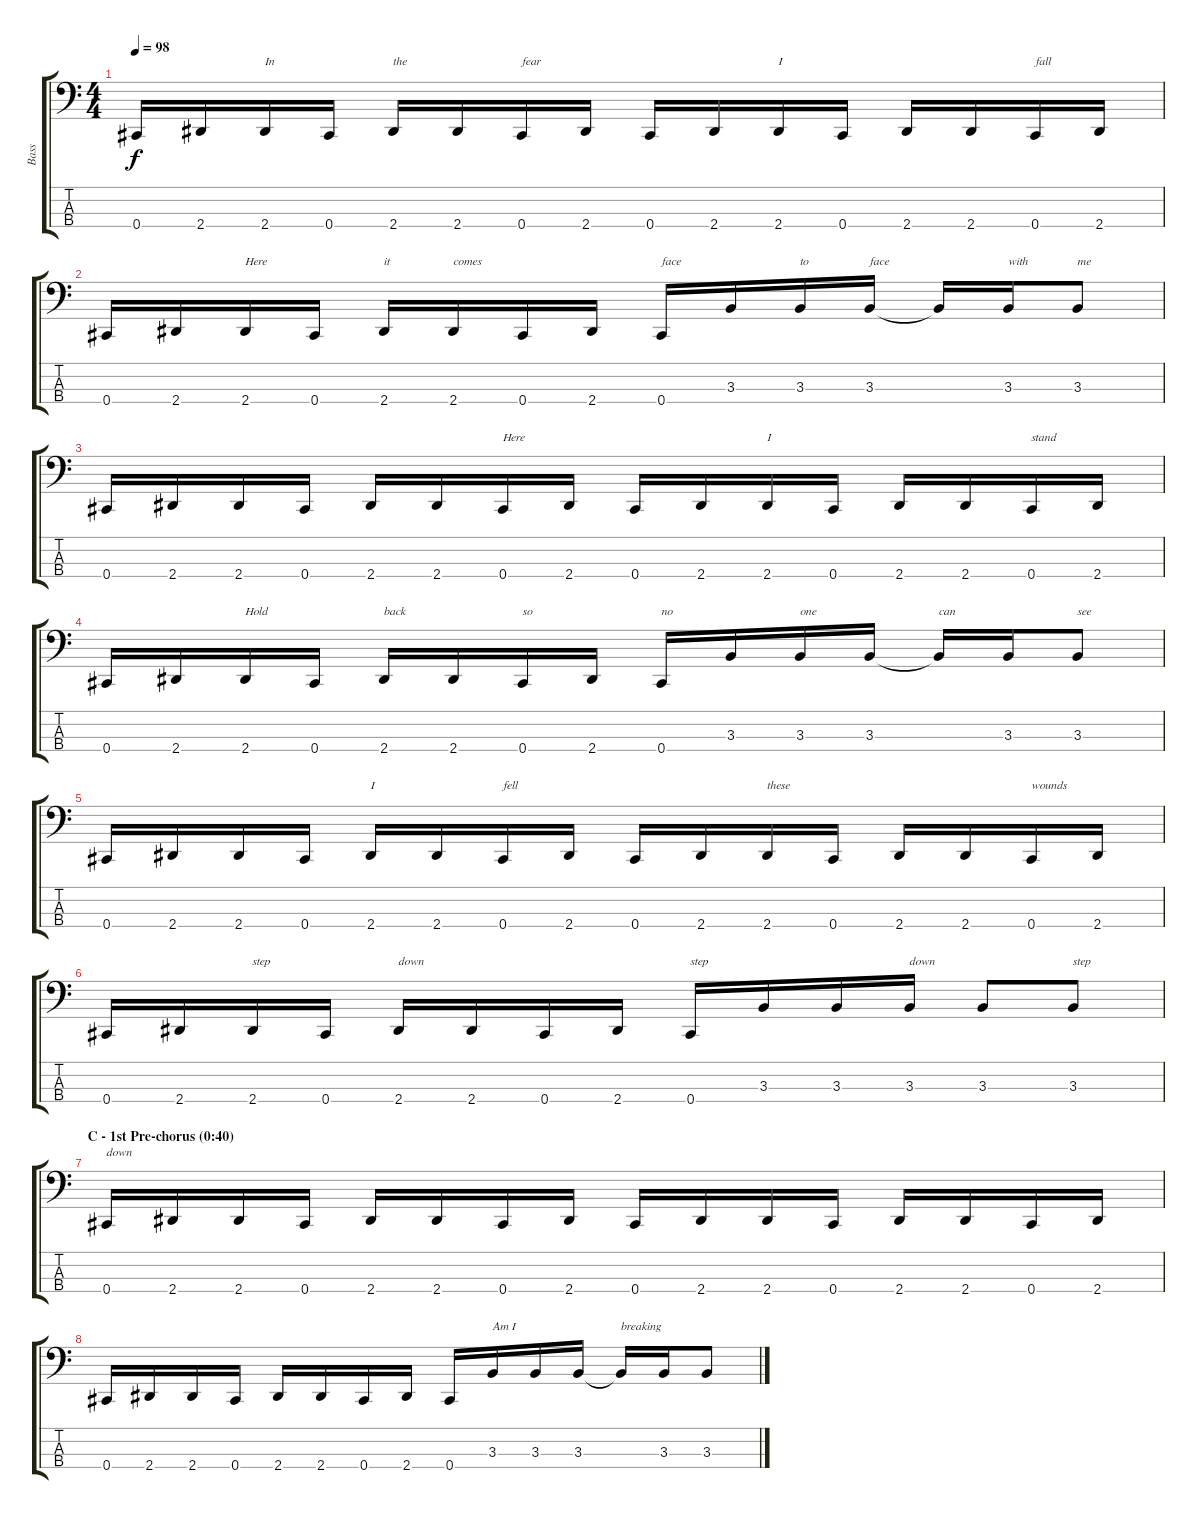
\track ("Bass" "Bass") {instrument electricbasspick}
\staff {score tabs}
\tuning (Gb2 Db2 Ab1 Db1) {hide}
\ts (4 4)
\tempo 98
\clef f4
\ks c
0.4.16{dy f} 2.4.16 2.4.16{txt "In"} 0.4.16 2.4.16{txt "the"} 2.4.16 0.4.16{txt "fear"} 2.4.16 0.4.16 2.4.16 2.4.16{txt "I"} 0.4.16 2.4.16 2.4.16 0.4.16{txt "fall"} 2.4.16 |
0.4.16 2.4.16 2.4.16{txt "Here"} 0.4.16 2.4.16{txt "it"} 2.4.16{txt "comes"} 0.4.16 2.4.16 0.4.16{txt "face"} 3.3.16 3.3.16{txt "to"} 3.3.16{txt "face"} 3.3{t}.16 3.3.16{txt "with"} 3.3.8{txt "me"} |
0.4.16 2.4.16 2.4.16 0.4.16 2.4.16 2.4.16 0.4.16{txt "Here"} 2.4.16 0.4.16 2.4.16 2.4.16{txt "I"} 0.4.16 2.4.16 2.4.16 0.4.16{txt "stand"} 2.4.16 |
0.4.16 2.4.16 2.4.16{txt "Hold"} 0.4.16 2.4.16{txt "back"} 2.4.16 0.4.16{txt "so"} 2.4.16 0.4.16{txt "no"} 3.3.16 3.3.16{txt "one"} 3.3.16 3.3{t}.16{txt "can"} 3.3.16 3.3.8{txt "see"} |
0.4.16 2.4.16 2.4.16 0.4.16 2.4.16{txt "I"} 2.4.16 0.4.16{txt "fell"} 2.4.16 0.4.16 2.4.16 2.4.16{txt "these"} 0.4.16 2.4.16 2.4.16 0.4.16{txt "wounds"} 2.4.16 |
0.4.16 2.4.16 2.4.16{txt "step"} 0.4.16 2.4.16{txt "down"} 2.4.16 0.4.16 2.4.16 0.4.16{txt "step"} 3.3.16 3.3.16 3.3.16{txt "down"} 3.3.8 3.3.8{txt "step"} |
\section ("" "C - 1st Pre-chorus (0:40)")
0.4.16{txt "down"} 2.4.16 2.4.16 0.4.16 2.4.16 2.4.16 0.4.16 2.4.16 0.4.16 2.4.16 2.4.16 0.4.16 2.4.16 2.4.16 0.4.16 2.4.16 |
0.4.16 2.4.16 2.4.16 0.4.16 2.4.16 2.4.16 0.4.16 2.4.16 0.4.16 3.3.16{txt "Am I"} 3.3.16 3.3.16 3.3{t}.16{txt "breaking"} 3.3.16 3.3.8
